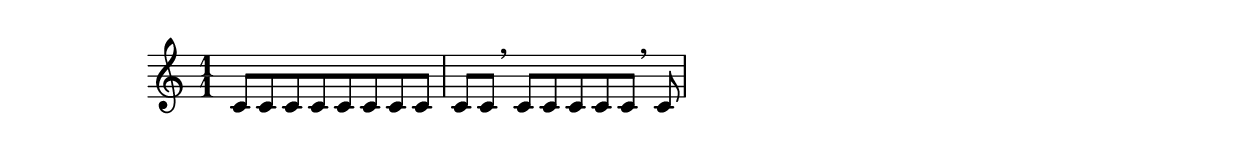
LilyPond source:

\version "2.19.21"

\header {
  texidoc = "Automatic beams are ended early if a breathing sign is
encountered."
}

\relative {
  \time 1/1
  \repeat unfold 8 c'8
  c8 c
  \breathe
  c8 c c c c
  \breathe
  c8
}
